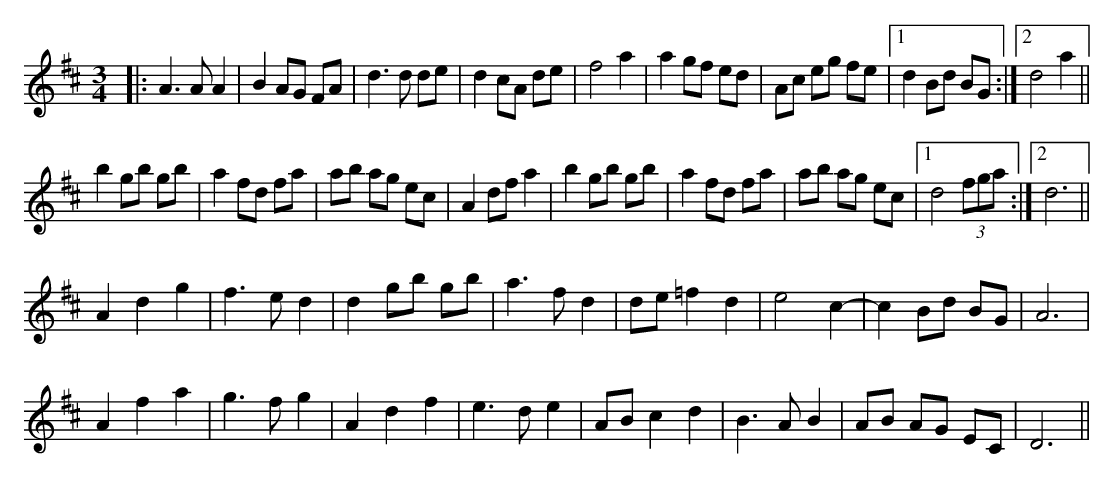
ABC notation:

X:1
M:3/4
K:D
|:A3A A2|B2 AG FA|d3d de|d2 cA de|f4 a2|a2 gf ed|Ac eg fe|1 d2 Bd BG:|2 d4 a2||
b2 gb gb|a2 fd fa|ab ag ec|A2 df a2|b2 gb gb|a2 fd fa|ab ag ec|1 d4 (3fga:|2 d6||
A2 d2 g2|f3e d2|d2 gb gb|a3f d2|de =f2 d2|e4 c2-|c2 Bd BG|A6|
A2 f2 a2|g3f g2|A2 d2 f2|e3d e2|AB c2 d2|B3A B2|AB AG EC|D6||
